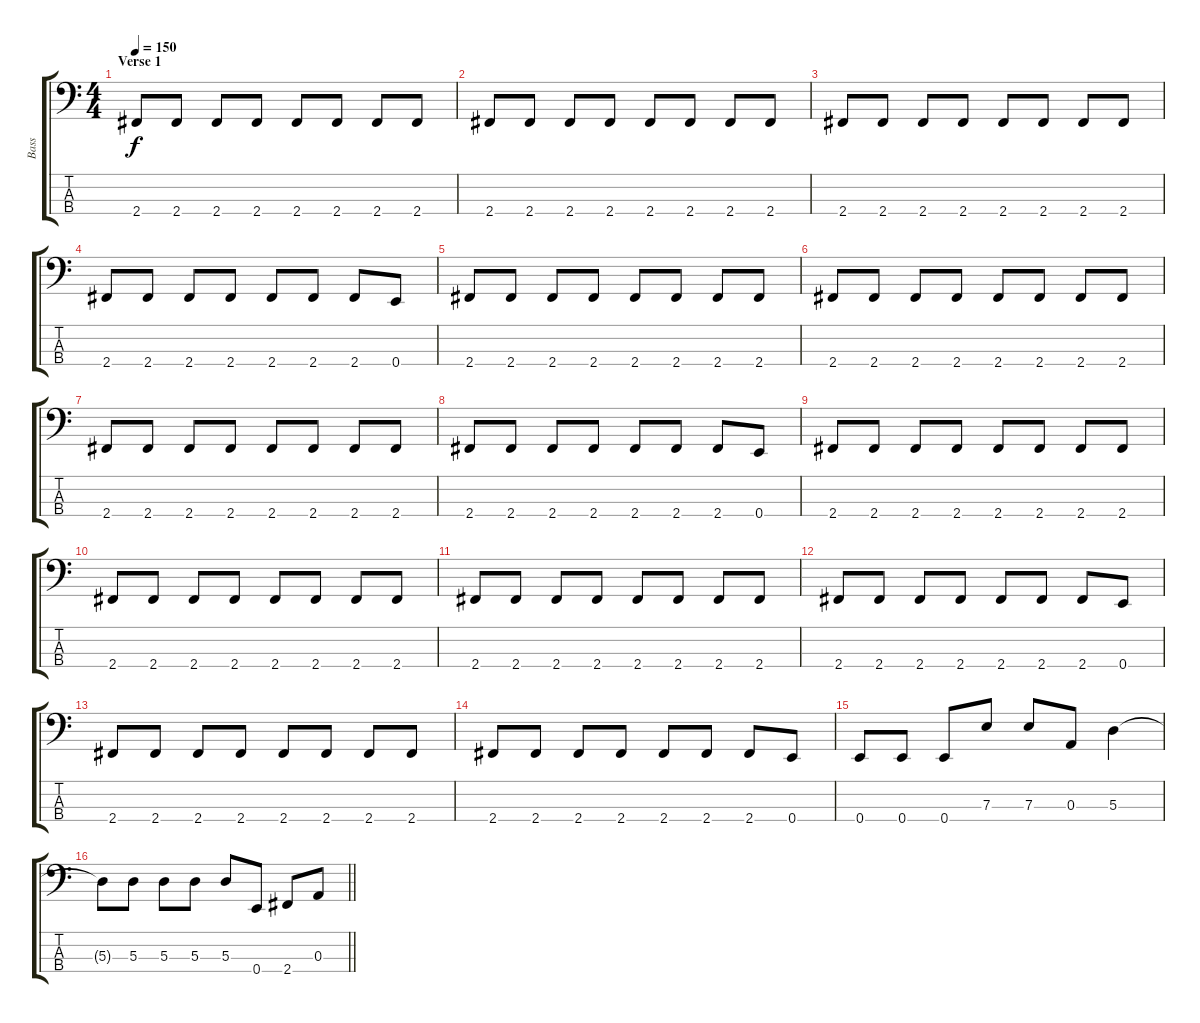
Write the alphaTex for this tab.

\track ("Bass" "Bass") {instrument electricbassfinger}
\staff {score tabs}
\tuning (G2 D2 A1 E1) {hide}
\ts (4 4)
\section ("" "Verse 1")
\tempo 150
\clef f4
\ks c
2.4.8{dy f} 2.4.8 2.4.8 2.4.8 2.4.8 2.4.8 2.4.8 2.4.8 |
2.4.8 2.4.8 2.4.8 2.4.8 2.4.8 2.4.8 2.4.8 2.4.8 |
2.4.8 2.4.8 2.4.8 2.4.8 2.4.8 2.4.8 2.4.8 2.4.8 |
2.4.8 2.4.8 2.4.8 2.4.8 2.4.8 2.4.8 2.4.8 0.4.8 |
2.4.8 2.4.8 2.4.8 2.4.8 2.4.8 2.4.8 2.4.8 2.4.8 |
2.4.8 2.4.8 2.4.8 2.4.8 2.4.8 2.4.8 2.4.8 2.4.8 |
2.4.8 2.4.8 2.4.8 2.4.8 2.4.8 2.4.8 2.4.8 2.4.8 |
2.4.8 2.4.8 2.4.8 2.4.8 2.4.8 2.4.8 2.4.8 0.4.8 |
2.4.8 2.4.8 2.4.8 2.4.8 2.4.8 2.4.8 2.4.8 2.4.8 |
2.4.8 2.4.8 2.4.8 2.4.8 2.4.8 2.4.8 2.4.8 2.4.8 |
2.4.8 2.4.8 2.4.8 2.4.8 2.4.8 2.4.8 2.4.8 2.4.8 |
2.4.8 2.4.8 2.4.8 2.4.8 2.4.8 2.4.8 2.4.8 0.4.8 |
2.4.8 2.4.8 2.4.8 2.4.8 2.4.8 2.4.8 2.4.8 2.4.8 |
2.4.8 2.4.8 2.4.8 2.4.8 2.4.8 2.4.8 2.4.8 0.4.8 |
0.4.8 0.4.8 0.4.8 7.3.8 7.3.8 0.3.8 5.3.4 |
\barLineRight lightlight
5.3{t}.8 5.3.8 5.3.8 5.3.8 5.3.8 0.4.8 2.4.8 0.3.8
